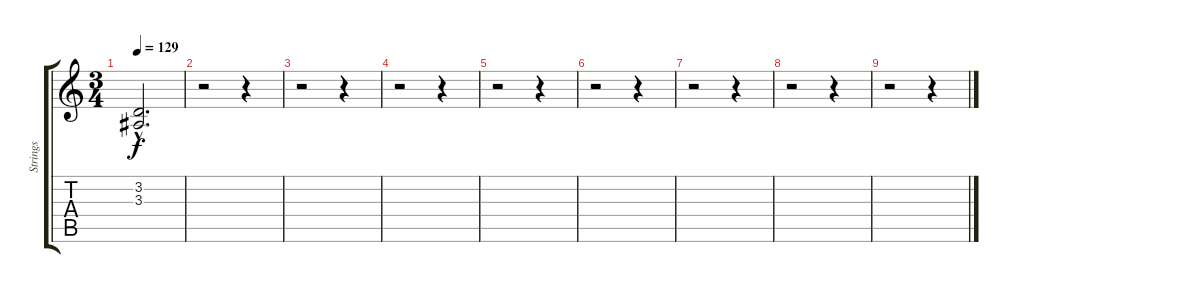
\track ("Strings" "Strings") {instrument stringensemble1}
\staff {score tabs}
\tuning (E4 B3 G3 D3 A2 E2) {hide}
\ts (3 4)
\tempo 129
\clef g2
\ks c
(3.2{hac t} 3.3{hac t}).2{d dy f} |
r.2 r.4 |
r.2 r.4 |
r.2 r.4 |
r.2 r.4 |
r.2 r.4 |
r.2 r.4 |
r.2 r.4 |
r.2 r.4
